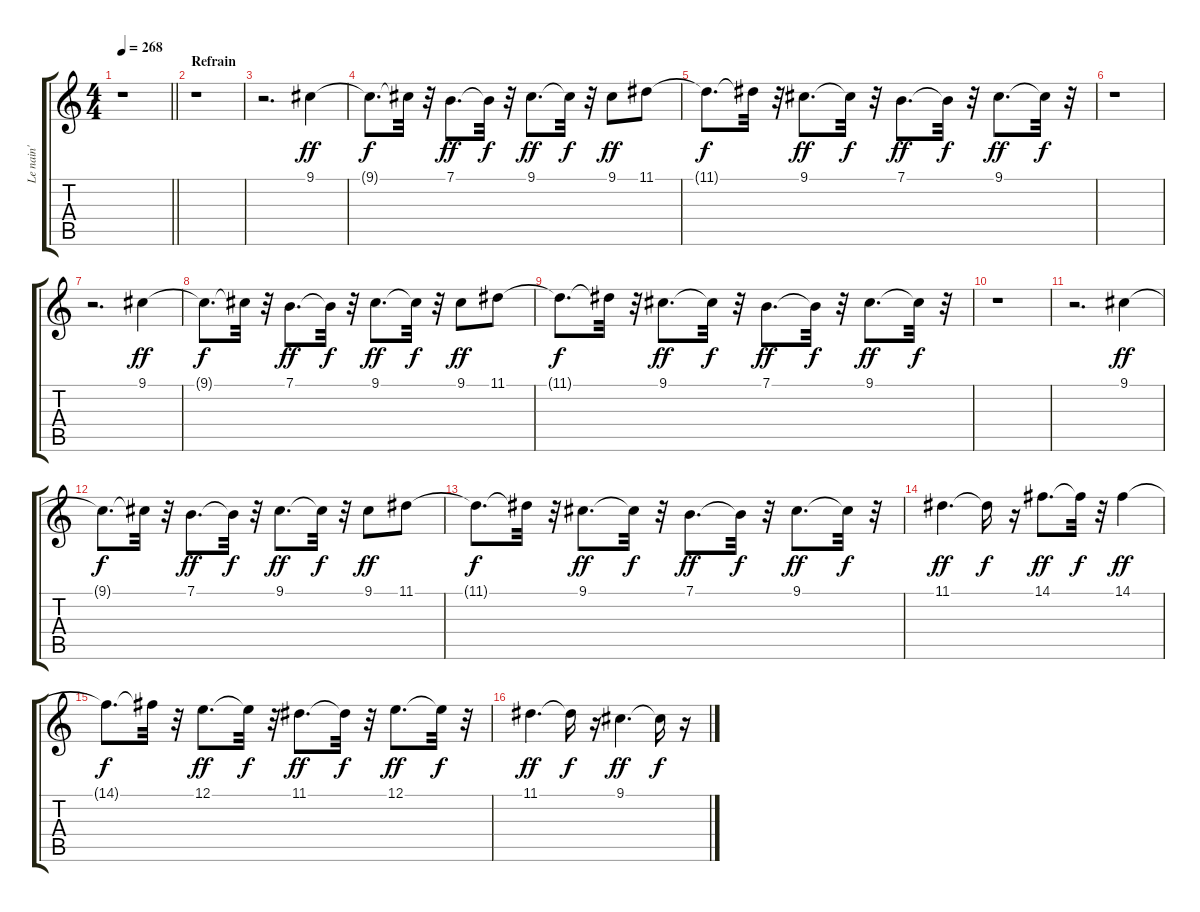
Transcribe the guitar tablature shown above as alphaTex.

\track ("Le nain'" "Le nain'") {instrument trumpet}
\staff {score tabs}
\tuning (E4 B3 G3 D3 A2 E2) {hide}
\ts (4 4)
\tempo 268
\clef g2
\barLineRight lightlight
\ks c
r.1{dy ff} |
\section ("" "Refrain")
r.1 |
r.2{d} 9.1.4 |
9.1{t}.8{d dy f} 9.1{t}.32 r.32 7.1.8{d dy ff} 7.1{t}.32{dy f} r.32 9.1.8{d dy ff} 9.1{t}.32{dy f} r.32 9.1.8{dy ff} 11.1.8 |
11.1{t}.8{d dy f} 11.1{t}.32 r.32 9.1.8{d dy ff} 9.1{t}.32{dy f} r.32 7.1.8{d dy ff} 7.1{t}.32{dy f} r.32 9.1.8{d dy ff} 9.1{t}.32{dy f} r.32 |
r.1 |
r.2{d} 9.1.4{dy ff} |
9.1{t}.8{d dy f} 9.1{t}.32 r.32 7.1.8{d dy ff} 7.1{t}.32{dy f} r.32 9.1.8{d dy ff} 9.1{t}.32{dy f} r.32 9.1.8{dy ff} 11.1.8 |
11.1{t}.8{d dy f} 11.1{t}.32 r.32 9.1.8{d dy ff} 9.1{t}.32{dy f} r.32 7.1.8{d dy ff} 7.1{t}.32{dy f} r.32 9.1.8{d dy ff} 9.1{t}.32{dy f} r.32 |
r.1 |
r.2{d} 9.1.4{dy ff} |
9.1{t}.8{d dy f} 9.1{t}.32 r.32 7.1.8{d dy ff} 7.1{t}.32{dy f} r.32 9.1.8{d dy ff} 9.1{t}.32{dy f} r.32 9.1.8{dy ff} 11.1.8 |
11.1{t}.8{d dy f} 11.1{t}.32 r.32 9.1.8{d dy ff} 9.1{t}.32{dy f} r.32 7.1.8{d dy ff} 7.1{t}.32{dy f} r.32 9.1.8{d dy ff} 9.1{t}.32{dy f} r.32 |
11.1.4{d dy ff} 11.1{t}.16{dy f} r.16 14.1.8{d dy ff} 14.1{t}.32{dy f} r.32 14.1.4{dy ff} |
14.1{t}.8{d dy f} 14.1{t}.32 r.32 12.1.8{d dy ff} 12.1{t}.32{dy f} r.32 11.1.8{d dy ff} 11.1{t}.32{dy f} r.32 12.1.8{d dy ff} 12.1{t}.32{dy f} r.32 |
11.1.4{d dy ff} 11.1{t}.16{dy f} r.16 9.1.4{d dy ff} 9.1{t}.16{dy f} r.16
